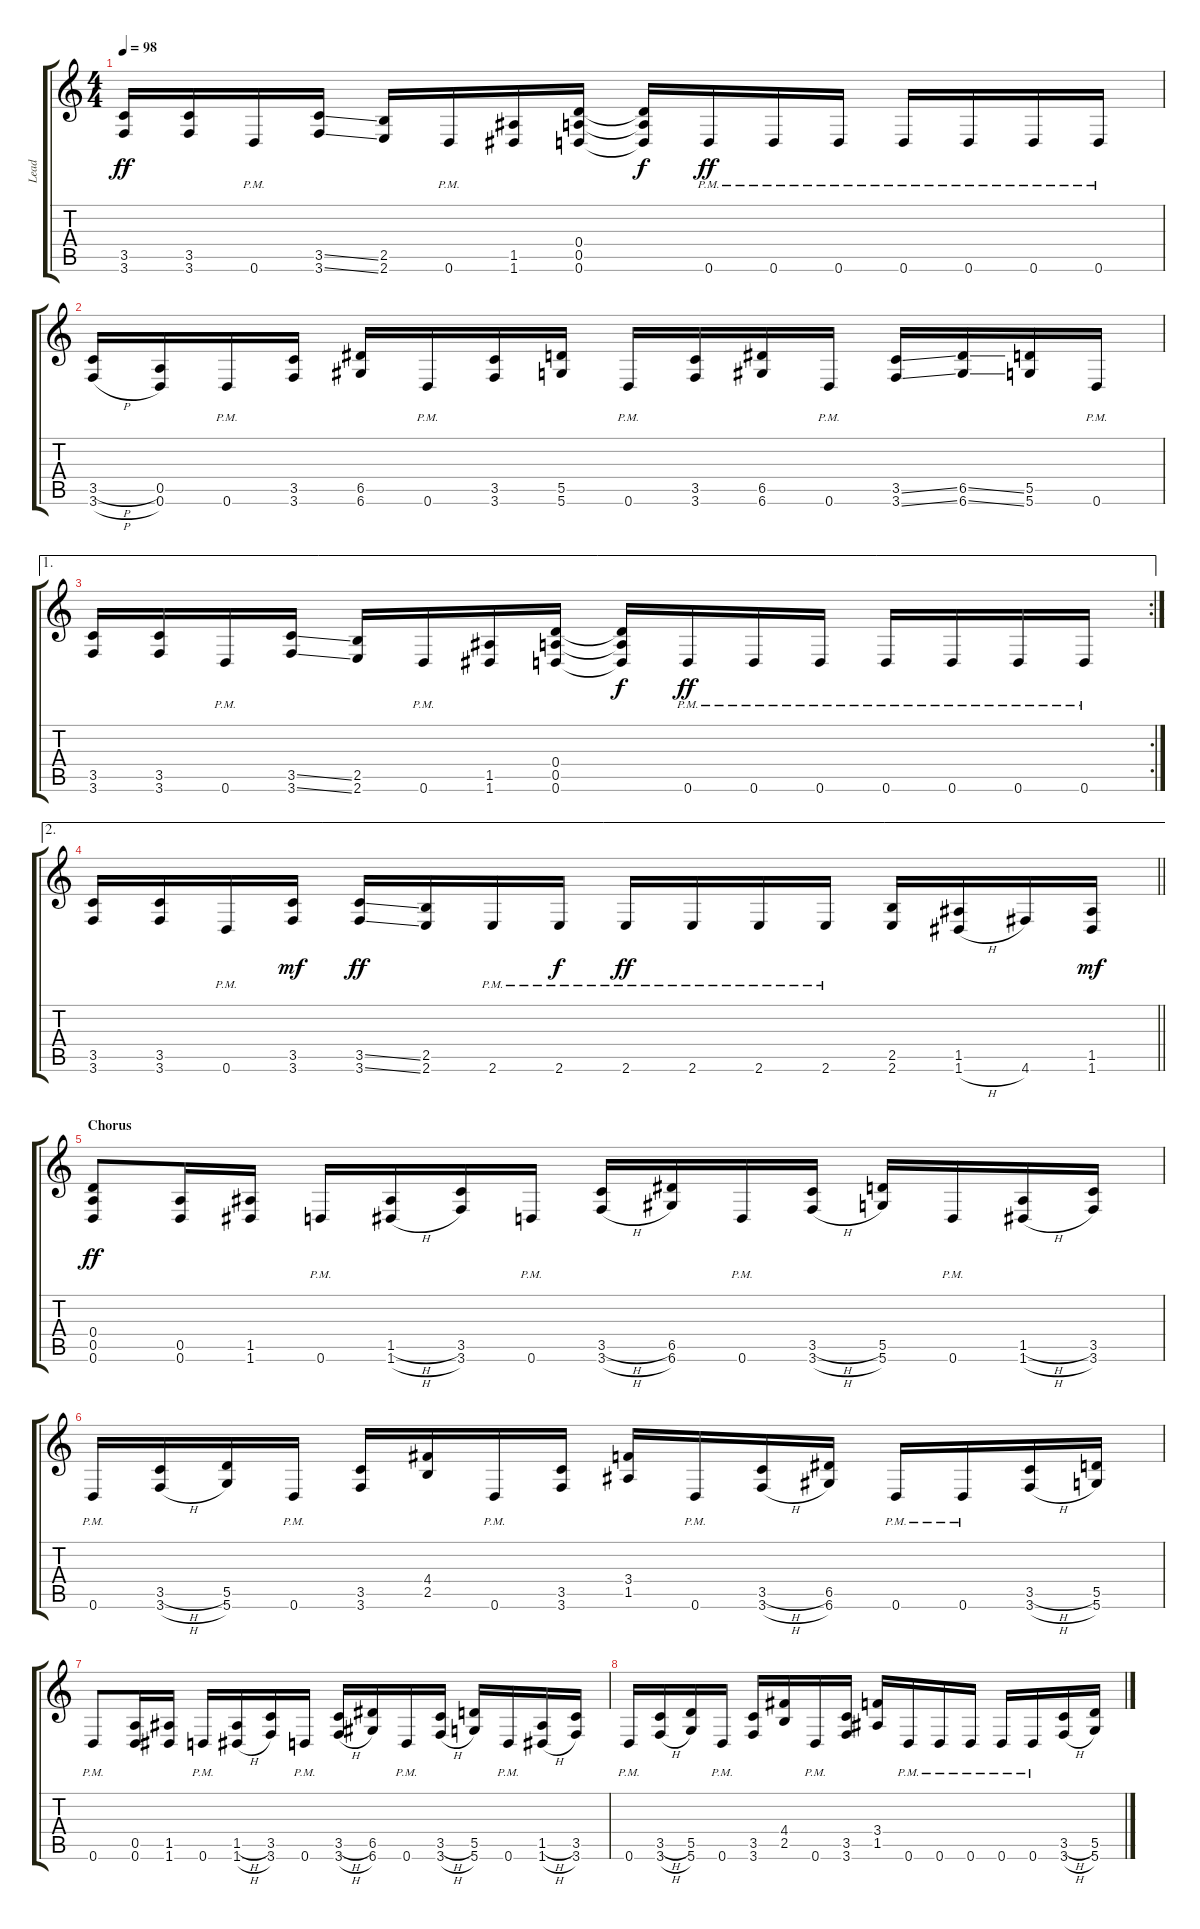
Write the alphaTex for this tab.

\track ("Lead" "Lead") {instrument distortionguitar}
\staff {score tabs}
\tuning (E4 B3 G3 D3 A2 D2) {hide}
\ts (4 4)
\tempo 98
\clef g2
\ks c
(3.5 3.6).16{dy ff} (3.5 3.6).16 0.6{pm}.16 (3.5{ss} 3.6{ss}).16 (2.5 2.6).16 0.6{pm}.16 (1.5 1.6).16 (0.4 0.5 0.6).16 (0.4{t} 0.5{t} 0.6{t}).16{dy f} 0.6{pm}.16{dy ff} 0.6{pm}.16 0.6{pm}.16 0.6{pm}.16 0.6{pm}.16 0.6{pm}.16 0.6{pm}.16 |
(3.5{h} 3.6{h}).16 (0.5 0.6).16 0.6{pm}.16 (3.5 3.6).16 (6.5 6.6).16 0.6{pm}.16 (3.5 3.6).16 (5.5 5.6).16 0.6{pm}.16 (3.5 3.6).16 (6.5 6.6).16 0.6{pm}.16 (3.5{ss} 3.6{ss}).16 (6.5{ss} 6.6{ss}).16 (5.5 5.6).16 0.6{pm}.16 |
\ae 1
\rc 2
(3.5 3.6).16 (3.5 3.6).16 0.6{pm}.16 (3.5{ss} 3.6{ss}).16 (2.5 2.6).16 0.6{pm}.16 (1.5 1.6).16 (0.4 0.5 0.6).16 (0.4{t} 0.5{t} 0.6{t}).16{dy f} 0.6{pm}.16{dy ff} 0.6{pm}.16 0.6{pm}.16 0.6{pm}.16 0.6{pm}.16 0.6{pm}.16 0.6{pm}.16 |
\ae 2
\barLineRight lightlight
(3.5 3.6).16 (3.5 3.6).16 0.6{pm}.16 (3.5 3.6).16{dy mf} (3.5{ss} 3.6{ss}).16{dy ff} (2.5 2.6).16 2.6{pm}.16 2.6{pm}.16{dy f} 2.6{pm}.16{dy ff} 2.6{pm}.16 2.6{pm}.16 2.6{pm}.16 (2.5 2.6).16 (1.5 1.6{h}).16 4.6.16 (1.5 1.6).16{dy mf} |
\section ("" "Chorus")
(0.4 0.5 0.6).8{dy ff} (0.5 0.6).16 (1.5 1.6).16 0.6{pm}.16 (1.5{h} 1.6{h}).16 (3.5 3.6).16 0.6{pm}.16 (3.5{h} 3.6{h}).16 (6.5 6.6).16 0.6{pm}.16 (3.5{h} 3.6{h}).16 (5.5 5.6).16 0.6{pm}.16 (1.5{h} 1.6{h}).16 (3.5 3.6).16 |
0.6{pm}.16 (3.5{h} 3.6{h}).16 (5.5 5.6).16 0.6{pm}.16 (3.5 3.6).16 (4.4 2.5).16 0.6{pm}.16 (3.5 3.6).16 (3.4 1.5).16 0.6{pm}.16 (3.5{h} 3.6{h}).16 (6.5 6.6).16 0.6{pm}.16 0.6{pm}.16 (3.5{h} 3.6{h}).16 (5.5 5.6).16 |
0.6{pm}.8 (0.5 0.6).16 (1.5 1.6).16 0.6{pm}.16 (1.5{h} 1.6{h}).16 (3.5 3.6).16 0.6{pm}.16 (3.5{h} 3.6{h}).16 (6.5 6.6).16 0.6{pm}.16 (3.5{h} 3.6{h}).16 (5.5 5.6).16 0.6{pm}.16 (1.5{h} 1.6{h}).16 (3.5 3.6).16 |
0.6{pm}.16 (3.5{h} 3.6{h}).16 (5.5 5.6).16 0.6{pm}.16 (3.5 3.6).16 (4.4 2.5).16 0.6{pm}.16 (3.5 3.6).16 (3.4 1.5).16 0.6{pm}.16 0.6{pm}.16 0.6{pm}.16 0.6{pm}.16 0.6{pm}.16 (3.5{h} 3.6{h}).16 (5.5 5.6).16
